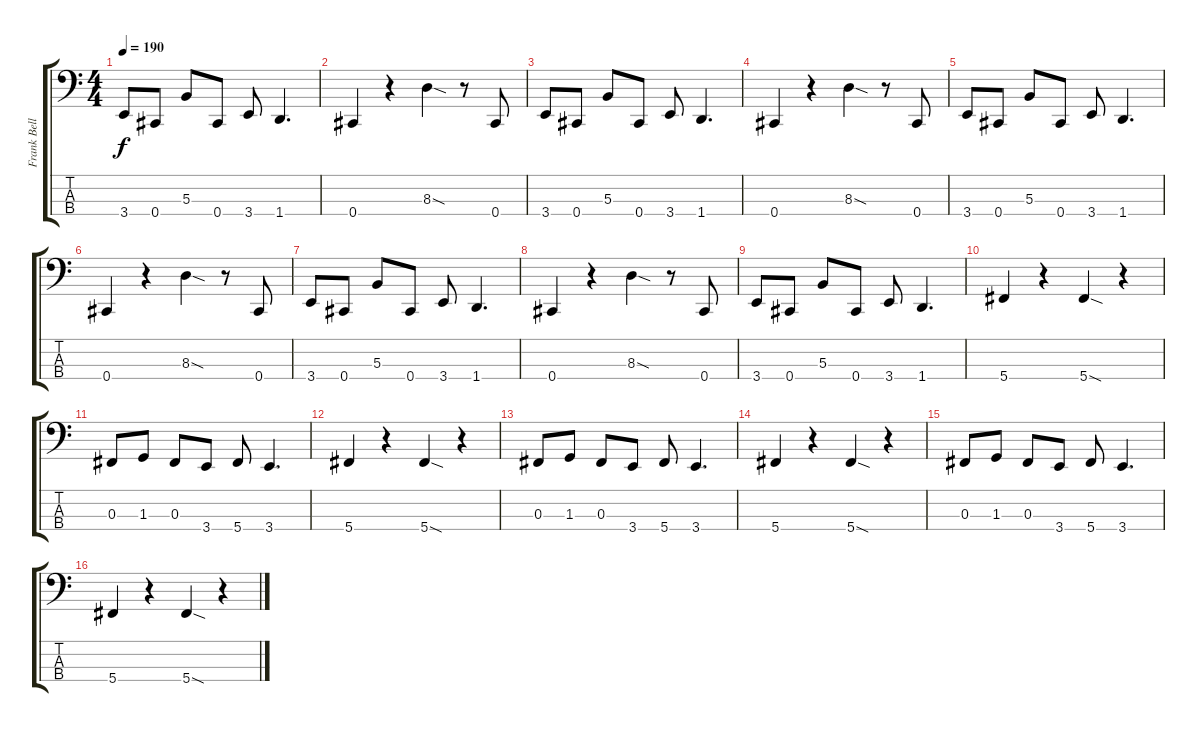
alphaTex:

\track ("Frank Bello" "Frank Bell") {instrument electricbasspick}
\staff {score tabs}
\tuning (E2 B1 Gb1 Db1) {hide}
\ts (4 4)
\tempo 190
\clef f4
\ks c
3.4.8{dy f} 0.4.8 5.3.8 0.4.8 3.4.8 1.4.4{d} |
0.4.4 r.4 8.3{sod}.4 r.8 0.4.8 |
3.4.8 0.4.8 5.3.8 0.4.8 3.4.8 1.4.4{d} |
0.4.4 r.4 8.3{sod}.4 r.8 0.4.8 |
3.4.8 0.4.8 5.3.8 0.4.8 3.4.8 1.4.4{d} |
0.4.4 r.4 8.3{sod}.4 r.8 0.4.8 |
3.4.8 0.4.8 5.3.8 0.4.8 3.4.8 1.4.4{d} |
0.4.4 r.4 8.3{sod}.4 r.8 0.4.8 |
3.4.8 0.4.8 5.3.8 0.4.8 3.4.8 1.4.4{d} |
5.4.4 r.4 5.4{sod}.4 r.4 |
0.3.8 1.3.8 0.3.8 3.4.8 5.4.8 3.4.4{d} |
5.4.4 r.4 5.4{sod}.4 r.4 |
0.3.8 1.3.8 0.3.8 3.4.8 5.4.8 3.4.4{d} |
5.4.4 r.4 5.4{sod}.4 r.4 |
0.3.8 1.3.8 0.3.8 3.4.8 5.4.8 3.4.4{d} |
5.4.4 r.4 5.4{sod}.4 r.4
